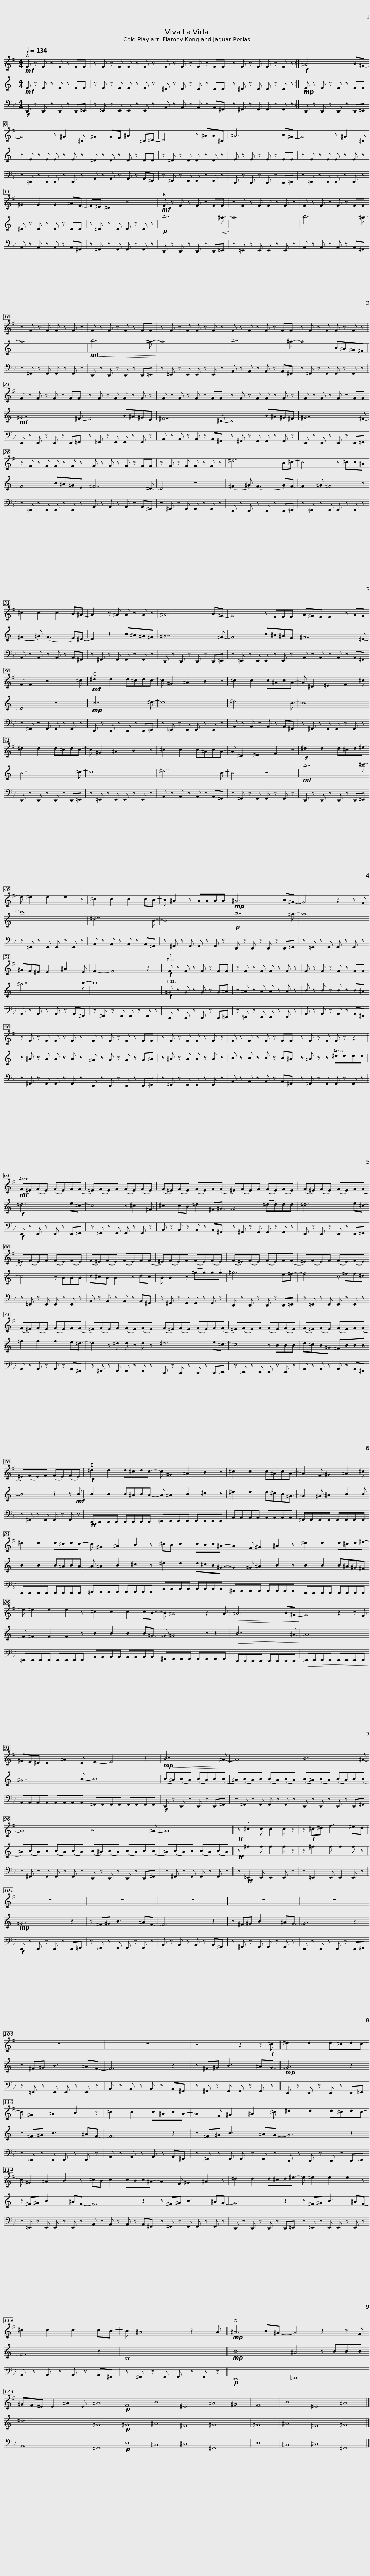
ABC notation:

X:1
%%score 1 2 3
L:1/8
Q:1/4=134
M:4/4
I:linebreak $
K:Bb
V:1 treble transpose=-9
V:2 treble transpose=-14
V:3 bass
V:1
[K:G]!mf! F z F z F z FF | z F z F F z F z | F z F z F z FF | z F z F F z F z :|$!f! ^A6 B^G- | %5
 G4 z ^G2 ^C | ^G2 GF ^A2 ^C^D- | D4 z ^AA^C | ^A6 B^G- |$ G4 z ^G2 ^C | %10
 ^G2 G2 G2 ^AF- | F^E ^D2 z4 ||!mf! F z F z F z FF | z F z F F z F z |$ F z F z F z FF | %15
 z F z F F z F z | F z F z F z FF | z F z F F z F z | F z F z F z FF |$ z F z F F z F z || %20
 F z F z F z FF | z F z F F z F z | F z F z F z FF | z F z F F z F z |$ F z F z F z FF | %25
 z F z F F z F z | F z F z F z FF | z F z F F z F z | ^d6 B^c- |$ c4 z ^cc^A | %30
 ^c2 c2 c2 B^A- | A2 z ^A A z A z | ^A6 B^G- | G4 z FFF |$ A^GF F2 z AG | %35
 F F2 z4 ^c ||!mf! ^d2 d2 d^cdc- | c ^G2 ^A2 B2 z | ^c2 c2 c^AcA- |$ A ^D2 ^E2 F2 ^c | %40
 ^d2 d2 d^cdc- | c ^G2 ^A2 B2 z | ^c2 c2 c^AcA- | A ^D2 ^E2 F2 z |$!f! ^d2 d2 d^cd^e- | %45
 e ^e2 e2 e2 z | ^c2 c2 c2 cB- | B ^A2 z AAAA |!mp! ^A6 B^G- |$ G4 z2 z F | %50
 ^GF^E E2 ^A2 E | F2- F4 z2 ||!f! F z F z F z FF | z F z F F z F z |$ F z F z F z FF | %55
 z F z F F z F z | F z F z F z FF | z F z F F z F z | F z F z F z FF |$ z F z F F z z2 || %60
!mf! (F^E)(FE) (FE)F(F | ^E)(FE)F (FE)(FE) | (F^E)(FE) (FE)F(F | ^E)(FE)F (FE)(FE) |$ (F^E)(FE) (FE)F(F | %65
 ^E)(FE)F (FE)(FE) | (F^E)(FE) (FE)F(F | ^E)(FE)F (FE)(FE) | (F^E)(FE) (FE)F(F |$ ^E)(FE)F (FE)(FE) | %70
 (F^E)(FE) (FE)F(F | ^E)(FE)F (FE)(FE) | (F^E)(FE) (FE)F(F | ^E)(FE)F (FE)(FE) |$ (F^E)(FE) (FE)F(F | %75
 ^E)(FE)F (FE)(FE) ||!f! ^d2 d2 d^cdc- | c ^G2 ^A2 B2 z | ^c2 c2 c^AcA- |$ A2 F ^G2 ^A2 ^c | %80
 ^d2 d2 d^cdc- | c ^G2 ^A2 B2 z | ^cB c2 cBc^A- | A2 F ^G2 ^A2 z |$ ^d2 d2 d^cd^e- | %85
 e ^e2 e2 e2 z | ^c2 c2 c2 cB- | B ^A4 z2 A |!>(! ^A6 B^G-!>)! |$ G4 z2 z F | %90
 ^GF^E E2 ^A2 E | F2- F4 z2 ||!mp!!<(! B7!<)! ^A- | A8 |$ B7 ^A- | %95
 A8 | B7 ^A- | A8 ||!ff! z ^c2 c c2 c z |$ z!f! ^c^d f3 ^ed || %100
 z8 | z8 | z8 | z8 |$ z8 | %105
 z8 | z8 | z4 z2 z!f! ^c || ^d2 d2 d^cdc- |$ c ^G2 ^A2 B2 z | %110
 ^c2 c2 c^AcA- | A2 F ^G2 ^A2 ^c | ^d2 d2 d^cdc- | c ^G2 ^A2 B2 z |$ ^cB c2 cBc^A- | %115
 A2 F ^G2 ^A2 z | ^d2 d2 d^cd^e- | e ^e2 e2 e2 z | ^c2 c2 c2 cB- |$ B ^A4 z2 A || %120
!mp! ^A6 B^G- | G4 z2 z F | ^GF^E E2 ^A2 E | ^A8 |!p! F8 | %125
 B8 | ^E8 | ^A4 ^G4 | F8 | B8 | %130
 ^E8 | ^A8 |] %132
V:2
[K:C]!mf! E z E z E z EE | z E z E E z E z | ^D z D z D z DD | z ^D z D D z D z :|$!mp! E z E z E z EE | %5
 z E z E E z E z | ^D z D z D z DD | z ^D z D D z D z | E z E z E z EE |$ z E z E E z E z | %10
 ^D z D z D z DD | z ^D z D D z D z ||!p! b7!<(! ^a-!<)! | a8 |$ b7 ^a- | %15
 a8 |!mf!!<(! b7 ^a-!<)! | a8 | b7 ^a- |$ a4 B^A^G^F || %20
!mf! ^G7 ^F- | F4 B^A^GE | ^F7 ^D- | D4 B^A^G^F |$ ^G7 ^F- | %25
 F4 B^A^GE | ^F7 ^D- | D4 z4 | (^F2 ^G) (F3 G)F- |$ F2 ^G ^F4 z | %30
 (^F2 ^G) (F3 E)^D- | D2 z2 B^A^G^F | ^G7 ^F- | F4 B^A^GE |$ ^F7 ^D- | %35
 D4 z4 ||!mp! B7 ^c- | c8 | ^d7 B- |$ B8 | %40
 B7 ^c- | c8 | ^d7 B- | B4 z4 |$!mf! b7 ^c'- | %45
 c'8 | ^d7 B- | B8 |!p! b7 ^a- |$ a8 | %50
 ^a7 b- | b8 ||!f! ^G z G z G z G^A | z ^A z A A z A z |$ B z B z B z B^A | %55
 z ^A z A A z A z | ^G z G z G z G^A | z ^A z A A z A z | B z B z B z B^A |$ z ^A z z ^dddd || %60
!f! ^d6 e^c- | c4 z ^c2 ^F | ^c2 cB ^d2 ^F^G- | G4 (^dd)dd |$ ^d6 e^c- | %65
 c4 z BBB | d^cB B2 z dc | B B2 z (.^g.g).g.g | ^g6 e^f- |$ f4 z ^ff^d | %70
 ^f2 f2 f2 e^d- | d2 z ^d d z d z | ^d6 e^c- | c4 z BBB |$ d^cB^G ^FBBB- | %75
 B4 z2 z!mf! B || B2 B2 B^ABA- | A ^A2 B2 ^c2 z | ^d2 d2 d^cB^G- |$ G2 ^G ^A2 B2 B | %80
 B2 B2 B^ABA- | A ^A2 B2 ^c2 z | ^d2 d2 d^cB^G- | G2 ^G ^A2 B2 z |$ B2 B2 B^A^G^F- | %85
 F ^F2 F2 F2 z | B2 B2 B2 B^G- | G ^G4 z z2 |!>(! B7 ^A-!>)! |$ A8 | %90
 ^A7 B- | B8 || (B^A)(BA) (BA)B(B | ^A)(BA)B (BA)(BA) |$ (B^A)(BA) (BA)B(B | %95
 ^A)(BA)B (BA)(BA) | (B^A)(BA) (BA)B(B | ^A)(BA)B (BA)(BA) ||!ff! z ^f2 f f2 f z |$ z ^f2 f f2 f z || %100
!mp! ^G6 z2 | z ^F^G B3 ^AF- | F6 z2 | z ^F^G B3 ^AG- |$ G6 z2 | %105
 z ^F^G B3 ^AF- | F6 z2 | z ^F^G B3 ^AG- ||!mp! G6 z2 |$ z ^F^G B3 ^AF- | %110
 F6 z2 | z ^F^G B3 ^AG- | G6 z2 | z ^F^G B3 ^AF- |$ F6 z2 | %115
 z ^F^G B3 ^AG- | G6 z2 | z ^F^G B3 ^AF- | F6 z2 |$ B,8 || %120
!mp! B8 | ^A4 z BBB | ^d8 | ^G8 |!p! ^G8 | %125
 ^A8 | ^F8 | ^G8 | ^G8 | ^A8 | %130
 ^F8 | ^G8 |] %132
V:3
!f! D,, z D,, z D,, z D,,=E,, | z =E,, z E,, E,, z E,, z | A,, z A,, z A,, z A,,^F,, | z ^F,, z F,, F,, z F,, z :|$ D,, z D,, z D,, z D,,=E,, | %5
 z =E,, z E,, E,, z E,, z | A,, z A,, z A,, z A,,^F,, | z ^F,, z F,, F,, z F,, z | D,, z D,, z D,, z D,,=E,, |$ z =E,, z E,, E,, z E,, z | %10
 A,, z A,, z A,, z A,,^F,, | z ^F,, z F,, F,, z F,, z || D,, z D,, z D,, z D,,=E,, | z =E,, z E,, E,, z E,, z |$ A,, z A,, z A,, z A,,^F,, | %15
 z ^F,, z F,, F,, z F,, z | D,, z D,, z D,, z D,,=E,, | z =E,, z E,, E,, z E,, z | A,, z A,, z A,, z A,,^F,, |$ z ^F,, z F,, F,, z F,, z || %20
 D,, z D,, z D,, z D,,=E,, | z =E,, z E,, E,, z E,, z | A,, z A,, z A,, z A,,^F,, | z ^F,, z F,, F,, z F,, z |$ D,, z D,, z D,, z D,,=E,, | %25
 z =E,, z E,, E,, z E,, z | A,, z A,, z A,, z A,,^F,, | z ^F,, z F,, F,, z F,, z | D,, z D,, z D,, z D,,=E,, |$ z =E,, z E,, E,, z E,, z | %30
 A,, z A,, z A,, z A,,^F,, | z ^F,, z F,, F,, z F,, z | D,, z D,, z D,, z D,,=E,, | z =E,, z E,, E,, z E,, z |$ A,, z A,, z A,, z A,,^F,, | %35
 z ^F,, z F,, F,, z F,, z || D,, z D,, z D,, z D,,=E,, | z =E,, z E,, E,, z E,, z | A,, z A,, z A,, z A,,^F,, |$ z ^F,, z F,, F,, z F,, z | %40
 D,, z D,, z D,, z D,,=E,, | z =E,, z E,, E,, z E,, z | A,, z A,, z A,, z A,,^F,, | z ^F,, z F,, F,, z F,, z |$ D,, z D,, z D,, z D,,=E,, | %45
 z =E,, z E,, E,, z E,, z | A,, z A,, z A,, z A,,^F,, | z ^F,, z F,, F,, z F,, z | D,, z D,, z D,, z D,,=E,, |$ z =E,, z E,, E,, z E,, z | %50
 A,, z A,, z A,, z A,,^F,, | z ^F,, z F,, F,, z F,, z || D,, z D,, z D,, z D,,=E,, | z =E,, z E,, E,, z E,, z |$ A,, z A,, z A,, z A,,^F,, | %55
 z ^F,, z F,, F,, z F,, z | D,, z D,, z D,, z D,,=E,, | z =E,, z E,, E,, z E,, z | A,, z A,, z A,, z A,,^F,, |$ z ^F,, z F,, F,, z F,, z || %60
!f! D,, z D,, z D,, z D,,=E,, | z =E,, z E,, E,, z E,, z | A,, z A,, z A,, z A,,^F,, | z ^F,, z F,, F,, z F,, z |$ D,, z D,, z D,, z D,,=E,, | %65
 z =E,, z E,, E,, z E,, z | A,, z A,, z A,, z A,,^F,, | z ^F,, z F,, F,, z F,, z | D,, z D,, z D,, z D,,=E,, |$ z =E,, z E,, E,, z E,, z | %70
 A,, z A,, z A,, z A,,^F,, | z ^F,, z F,, F,, z F,, z | D,, z D,, z D,, z D,,=E,, | z =E,, z E,, E,, z E,, z |$ A,, z A,, z A,, z A,,^F,, | %75
 z ^F,, z F,, F,, z F,, z ||!ff! D,,D,,D,,D,, D,,D,,D,,D,, | =E,,E,,E,,E,, E,,E,,E,,E,, | A,,A,,A,,A,, A,,A,,A,,A,, |$ ^F,,F,,F,,F,, F,,F,,F,,F,, | %80
 D,,D,,D,,D,, D,,D,,D,,D,, | =E,,E,,E,,E,, E,,E,,E,,E,, | A,,A,,A,,A,, A,,A,,A,,A,, | ^F,,F,,F,,F,, F,,F,,F,,F,, |$ D,,D,,D,,D,, D,,D,,D,,D,, | %85
 =E,,E,,E,,E,, E,,E,,E,,E,, | A,,A,,A,,A,, A,,A,,A,,A,, | ^F,,F,,F,,F,, F,,F,,F,,F,, | D,,D,,D,,D,, D,,D,,D,,D,, |$!>(! =E,,E,,E,,E,, E,,E,,E,,E,,!>)! | %90
 A,,A,,A,,A,, A,,A,,A,,A,, | ^F,,F,,F,,F,, F,,F,,F,,F,, ||!f! D,, z D,, z D,, z D,,^F,, | z ^F,, z F,, F,, z F,, z |$ D,, z D,, z D,, z D,,^F,, | %95
 z ^F,, z F,, F,, z F,, z | D,, z D,, z D,, z D,,^F,, | z ^F,, z F,, F,, z F,, z || z!ff! =E,,2 E,, E,,2 E,, z |$ z =E,,2 E,, E,,2 E,, z || %100
!f! D,, z D,, z D,, z D,,=E,, | z =E,, z E,, E,, z E,, z | A,, z A,, z A,, z A,,^F,, | z ^F,, z F,, F,, z F,, z |$ D,, z D,, z D,, z D,,=E,, | %105
 z =E,, z E,, E,, z E,, z | A,, z A,, z A,, z A,,^F,, | z ^F,, z F,, F,, z F,, z || D,, z D,, z D,, z D,,=E,, |$ z =E,, z E,, E,, z E,, z | %110
 A,, z A,, z A,, z A,,^F,, | z ^F,, z F,, F,, z F,, z | D,, z D,, z D,, z D,,=E,, | z =E,, z E,, E,, z E,, z |$ A,, z A,, z A,, z A,,^F,, | %115
 z ^F,, z F,, F,, z F,, z | D,, z D,, z D,, z D,,=E,, | z =E,, z E,, E,, z E,, z | A,, z A,, z A,, z A,,^F,, |$ z ^F,, z F,, F,, z F,, z || %120
!p! D,,8 | =E,,8 | A,,8 | ^F,,8 |!p! D,8 | %125
 =B,,8 | ^C,8 | ^F,,8 | D,8 | =B,,8 | %130
 ^C,8 | ^F,,8 |] %132
